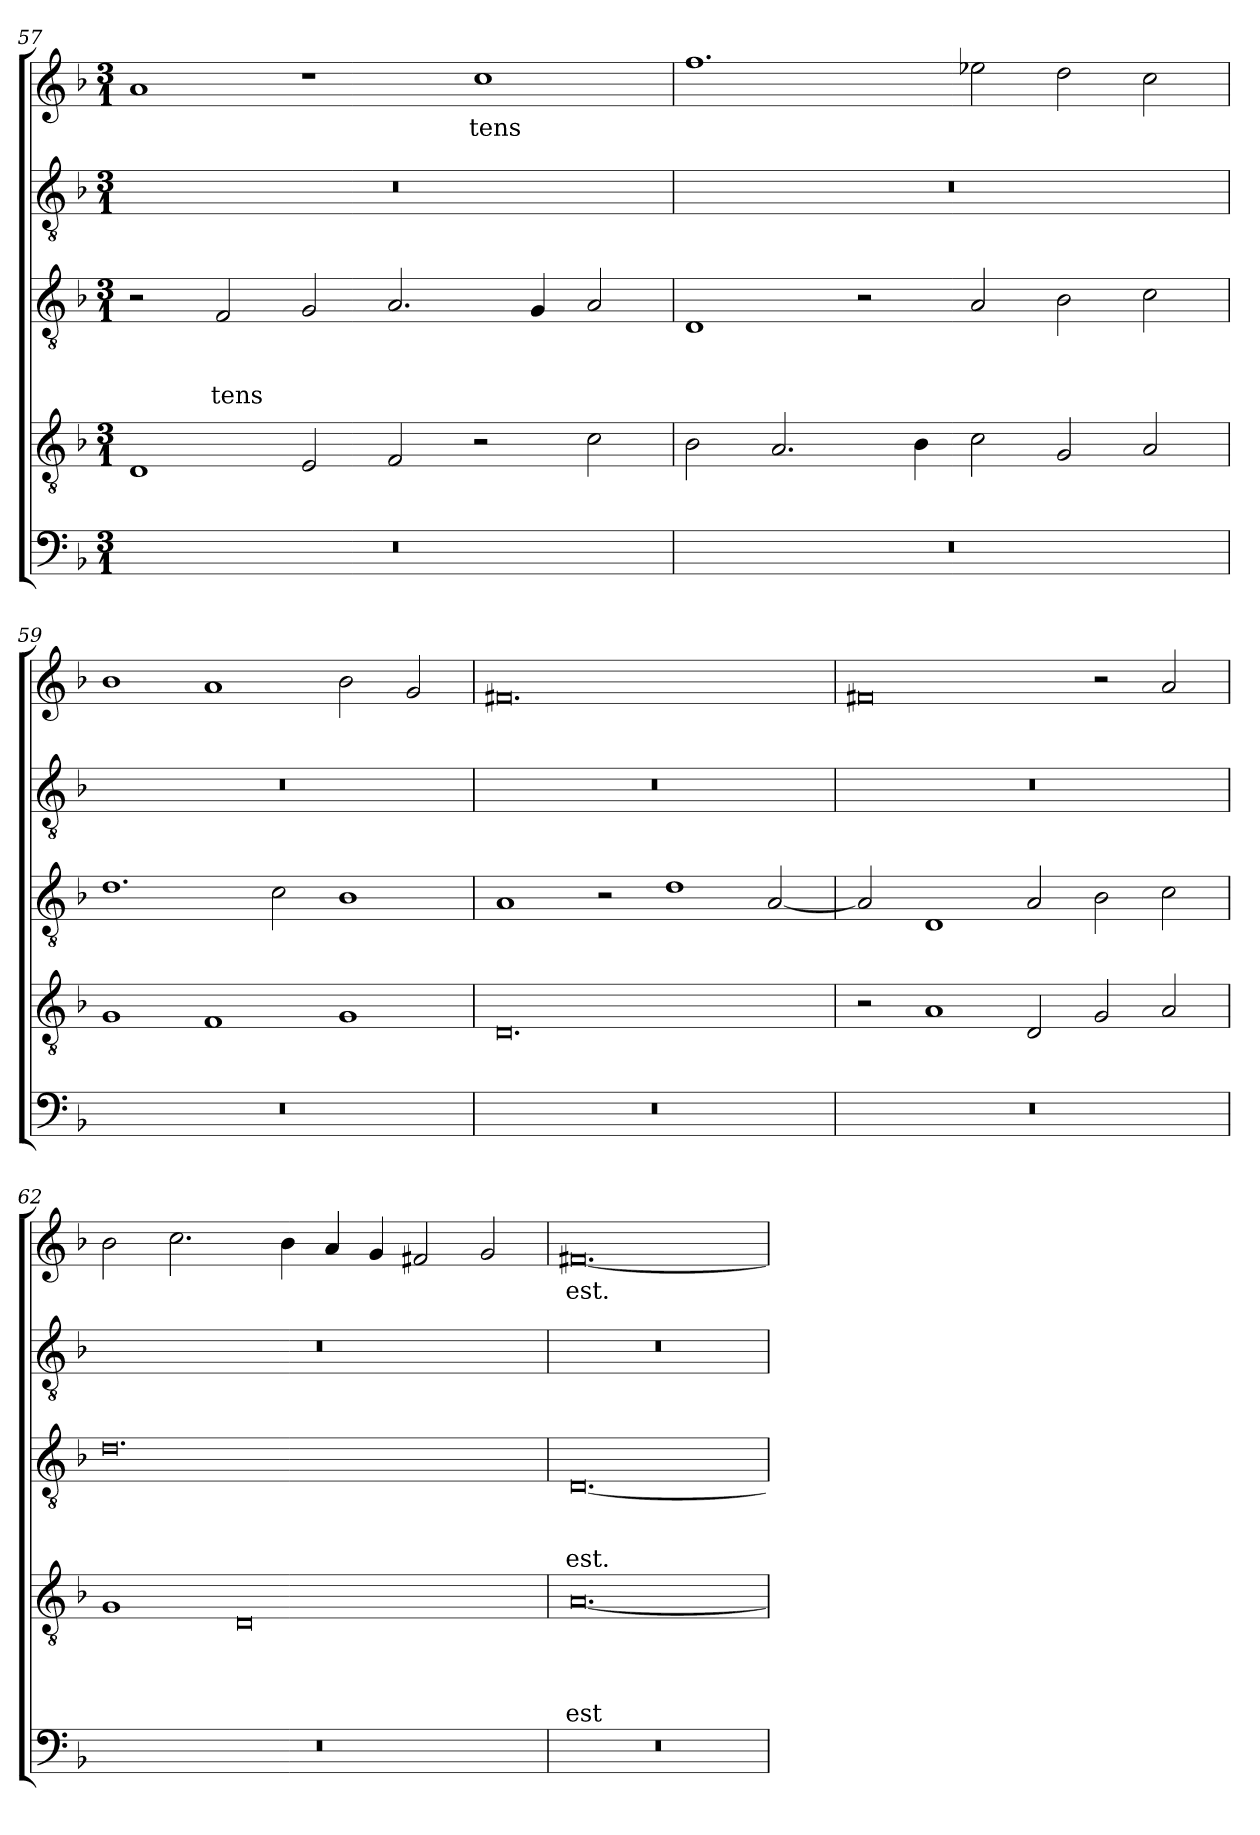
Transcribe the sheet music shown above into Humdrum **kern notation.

**kern	**kern	**text	**text	**text	**text	**kern	**text	**text	**text	**kern	**kern	**text
*part5	*part4	*part4	*part4	*part4	*part4	*part3	*part3	*part3	*part3	*part2	*part1	*part1
*staff5	*staff4	*staff4	*staff4	*staff4	*staff4	*staff3	*staff3	*staff3	*staff3	*staff2	*staff1	*staff1
*clefF4	*clefGv2	*	*	*	*	*clefGv2	*	*	*	*clefGv2	*clefG2	*
*k[b-]	*k[b-]	*	*	*	*	*k[b-]	*	*	*	*k[b-]	*k[b-]	*
*F:	*F:	*	*	*	*	*F:	*	*	*	*F:	*F:	*
*M3/1	*M3/1	*	*	*	*	*M3/1	*	*	*	*M3/1	*M3/1	*
=57	=57	=57	=57	=57	=57	=57	=57	=57	=57	=57	=57	=57
0.r	1D	.	.	.	.	2r	.	.	.	0.r	1a	.
!	!	!	!	!	!	!	!	!	!LO:LY:b	!	!	!
.	.	.	.	.	.	2F/	.	.	-tens	.	.	.
.	2E/	.	.	.	.	2G/	.	.	.	.	1r	.
.	2F/	.	.	.	.	2.A/	.	.	.	.	.	.
!	!	!	!	!	!	!	!	!	!	!	!	!LO:LY:b
.	2r	.	.	.	.	.	.	.	.	.	1cc	-tens
.	.	.	.	.	.	4G/	.	.	.	.	.	.
.	2c\	.	.	.	.	2A/	.	.	.	.	.	.
=58	=58	=58	=58	=58	=58	=58	=58	=58	=58	=58	=58	=58
0.r	2B-\	.	.	.	.	1D	.	.	.	0.r	1.ff	.
.	2.A/	.	.	.	.	.	.	.	.	.	.	.
.	.	.	.	.	.	2r	.	.	.	.	.	.
.	4B-\	.	.	.	.	.	.	.	.	.	.	.
.	2c\	.	.	.	.	2A/	.	.	.	.	2ee-X\	.
.	2G/	.	.	.	.	2B-\	.	.	.	.	2dd\	.
.	2A/	.	.	.	.	2c\	.	.	.	.	2cc\	.
!!LO:LB:g=z
=59	=59	=59	=59	=59	=59	=59	=59	=59	=59	=59	=59	=59
0.r	1G	.	.	.	.	1.d	.	.	.	0.r	1b-	.
.	1F	.	.	.	.	.	.	.	.	.	1a	.
.	.	.	.	.	.	2c\	.	.	.	.	.	.
.	1G	.	.	.	.	1B-	.	.	.	.	2b-\	.
.	.	.	.	.	.	.	.	.	.	.	2g/	.
=60	=60	=60	=60	=60	=60	=60	=60	=60	=60	=60	=60	=60
0.r	0.D	.	.	.	.	1A	.	.	.	0.r	0.f#X	.
.	.	.	.	.	.	2r	.	.	.	.	.	.
.	.	.	.	.	.	1d	.	.	.	.	.	.
.	.	.	.	.	.	[2A/	.	.	.	.	.	.
=61	=61	=61	=61	=61	=61	=61	=61	=61	=61	=61	=61	=61
0.r	2r	.	.	.	.	2A/]	.	.	.	0.r	0f#X	.
.	1A	.	.	.	.	1D	.	.	.	.	.	.
.	2D/	.	.	.	.	2A/	.	.	.	.	.	.
.	2G/	.	.	.	.	2B-\	.	.	.	.	2r	.
.	2A/	.	.	.	.	2c\	.	.	.	.	2a/	.
=62	=62	=62	=62	=62	=62	=62	=62	=62	=62	=62	=62	=62
0.r	1G	.	.	.	.	0.d	.	.	.	0.r	2b-\	.
.	.	.	.	.	.	.	.	.	.	.	2.cc\	.
.	0D	.	.	.	.	.	.	.	.	.	.	.
.	.	.	.	.	.	.	.	.	.	.	4b-\	.
.	.	.	.	.	.	.	.	.	.	.	4a/	.
.	.	.	.	.	.	.	.	.	.	.	4g/	.
.	.	.	.	.	.	.	.	.	.	.	2f#X/	.
.	.	.	.	.	.	.	.	.	.	.	2g/	.
=63	=63	=63	=63	=63	=63	=63	=63	=63	=63	=63	=63	=63
!	!	!	!	!	!LO:LY:b	!	!	!	!LO:LY:b	!	!	!LO:LY:b
0.r	[0.A	.	.	.	est	[0.D	.	.	est.	0.r	[0.f#X	est.
=	=	=	=	=	=	=	=	=	=	=	=	=
*-	*-	*-	*-	*-	*-	*-	*-	*-	*-	*-	*-	*-
